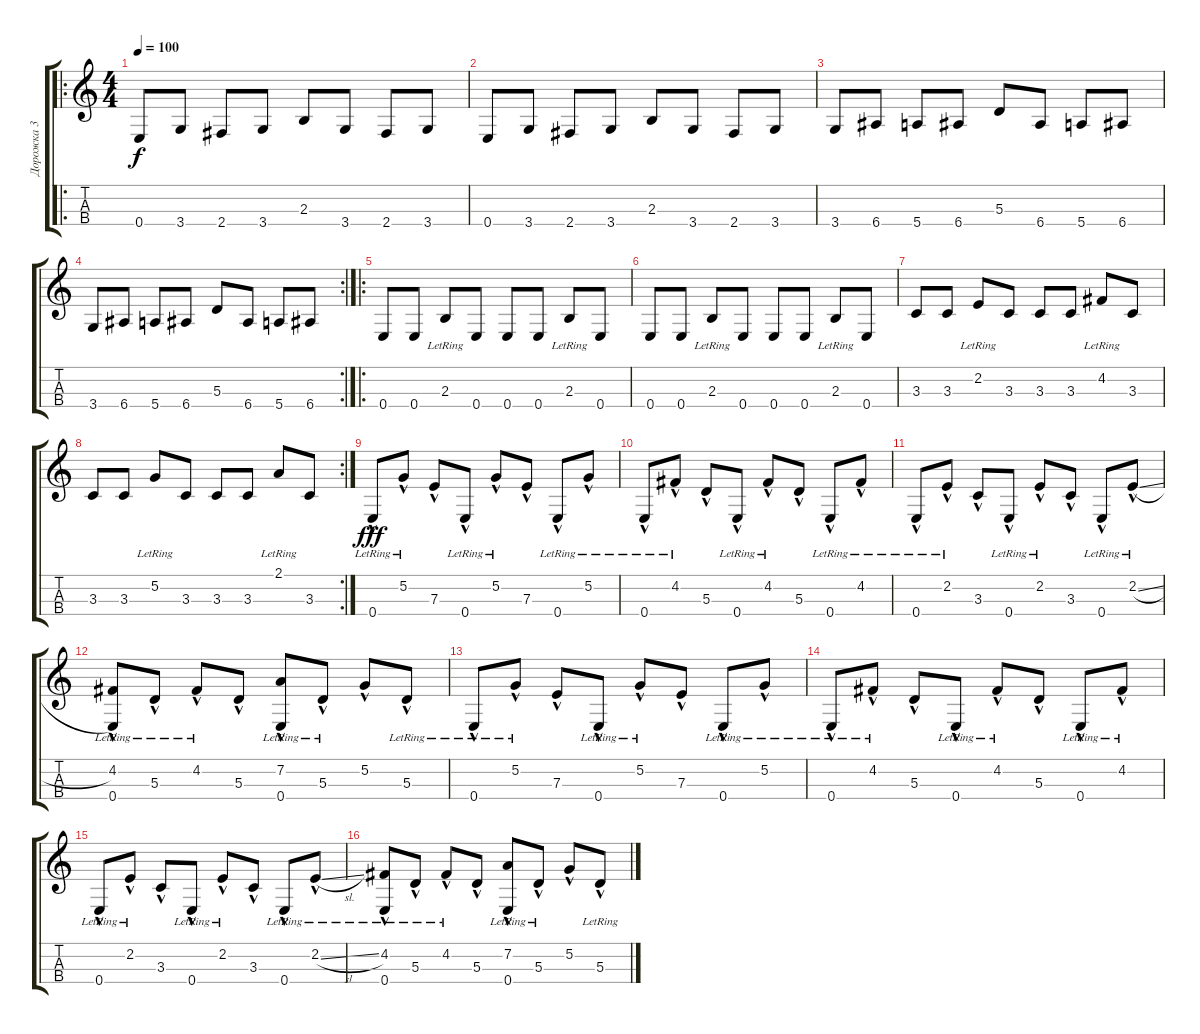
\track ("Дорожка 3" "Дорожка 3") {instrument slapbass2}
\staff {score tabs}
\tuning (G3 D3 A2 E2) {hide}
\ro
\ts (4 4)
\tempo 100
\clef g2
\ks c
0.4.8{dy f} 3.4.8 2.4.8 3.4.8 2.3.8 3.4.8 2.4.8 3.4.8 |
0.4.8 3.4.8 2.4.8 3.4.8 2.3.8 3.4.8 2.4.8 3.4.8 |
3.4.8 6.4.8 5.4.8 6.4.8 5.3.8 6.4.8 5.4.8 6.4.8 |
\rc 2
3.4.8 6.4.8 5.4.8 6.4.8 5.3.8 6.4.8 5.4.8 6.4.8 |
\ro
0.4.8 0.4.8 2.3{lr}.8 0.4.8 0.4.8 0.4.8 2.3{lr}.8 0.4.8 |
0.4.8 0.4.8 2.3{lr}.8 0.4.8 0.4.8 0.4.8 2.3{lr}.8 0.4.8 |
3.3.8 3.3.8 2.2{lr}.8 3.3.8 3.3.8 3.3.8 4.2{lr}.8 3.3.8 |
\rc 2
3.3.8 3.3.8 5.2{lr}.8 3.3.8 3.3.8 3.3.8 2.1{lr}.8 3.3.8 |
0.4{hac lr}.8{dy fff} 5.2{hac lr}.8 7.3{hac}.8 0.4{hac lr}.8 5.2{hac lr}.8 7.3{hac}.8 0.4{hac lr}.8 5.2{hac lr}.8 |
0.4{hac lr}.8 4.2{hac lr}.8 5.3{hac}.8 0.4{hac lr}.8 4.2{hac lr}.8 5.3{hac}.8 0.4{hac lr}.8 4.2{hac lr}.8 |
0.4{hac lr}.8 2.2{hac lr}.8 3.3{hac}.8 0.4{hac lr}.8 2.2{hac lr}.8 3.3{hac}.8 0.4{hac lr}.8 2.2{sl hac lr}.8 |
(4.2{hac lr} 0.4{hac lr}).8 5.3{hac lr}.8 4.2{hac lr}.8 5.3{hac}.8 (7.2{hac lr} 0.4{hac lr}).8 5.3{hac lr}.8 5.2{hac}.8 5.3{hac lr}.8 |
0.4{hac lr}.8 5.2{hac lr}.8 7.3{hac}.8 0.4{hac lr}.8 5.2{hac lr}.8 7.3{hac}.8 0.4{hac lr}.8 5.2{hac lr}.8 |
0.4{hac lr}.8 4.2{hac lr}.8 5.3{hac}.8 0.4{hac lr}.8 4.2{hac lr}.8 5.3{hac}.8 0.4{hac lr}.8 4.2{hac lr}.8 |
0.4{hac lr}.8 2.2{hac lr}.8 3.3{hac}.8 0.4{hac lr}.8 2.2{hac lr}.8 3.3{hac}.8 0.4{hac lr}.8 2.2{sl hac lr}.8 |
(4.2{hac lr} 0.4{hac lr}).8 5.3{hac lr}.8 4.2{hac lr}.8 5.3{hac}.8 (7.2{hac lr} 0.4{hac lr}).8 5.3{hac lr}.8 5.2{hac}.8 5.3{hac lr}.8
